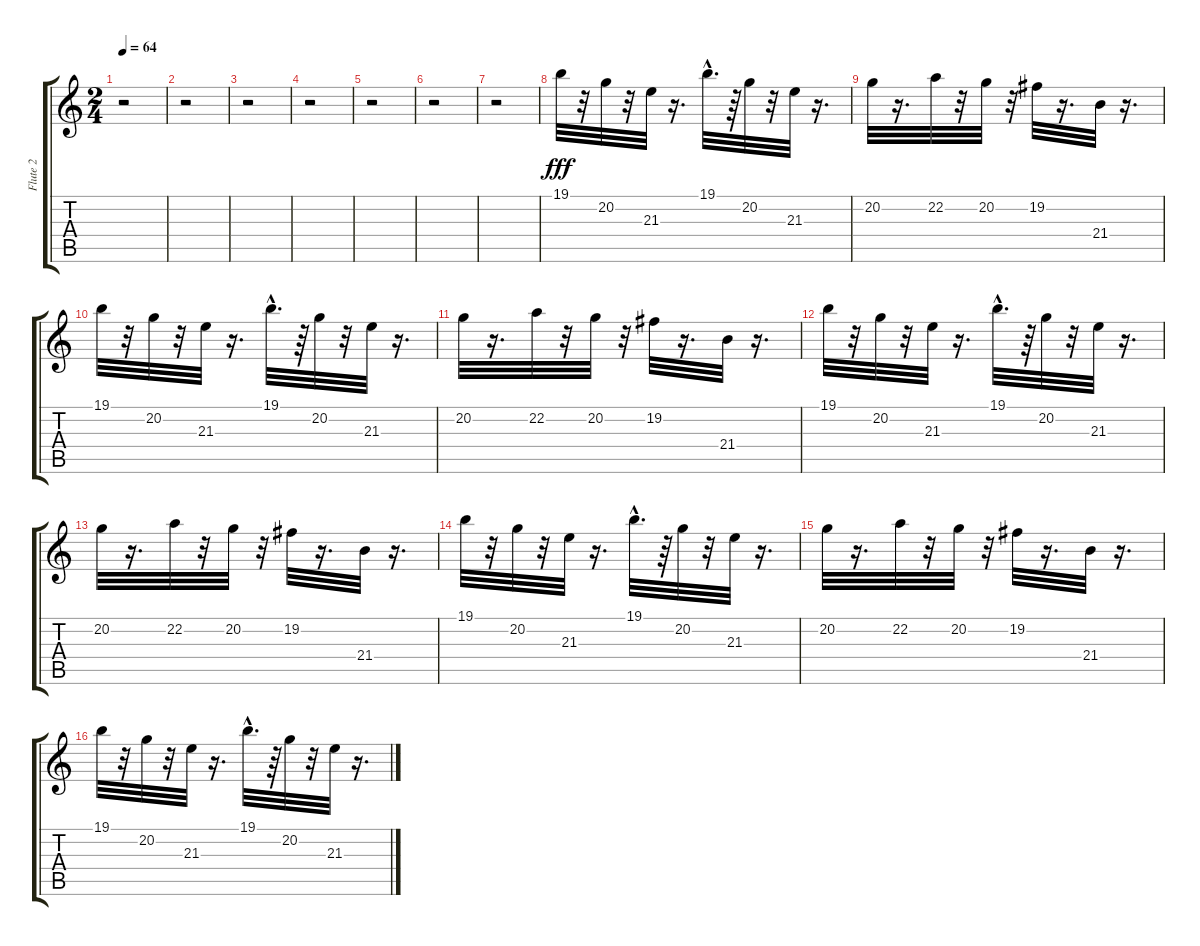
\track ("Flute 2" "Flute 2") {instrument panflute}
\staff {score tabs}
\tuning (E4 B3 G3 D3 A2 E2) {hide}
\ts (2 4)
\tempo 64
\clef g2
\ks c
r.2{dy fff} |
r.2 |
r.2 |
r.2 |
r.2 |
r.2 |
r.2 |
19.1.32 r.32 20.2.32 r.32 21.3.32 r.16{d} 19.1{hac}.32{d} r.64 20.2.32 r.32 21.3.32 r.16{d} |
20.2.32 r.16{d} 22.2.32 r.32 20.2.32 r.32 19.2.32 r.16{d} 21.4.32 r.16{d} |
19.1.32 r.32 20.2.32 r.32 21.3.32 r.16{d} 19.1{hac}.32{d} r.64 20.2.32 r.32 21.3.32 r.16{d} |
20.2.32 r.16{d} 22.2.32 r.32 20.2.32 r.32 19.2.32 r.16{d} 21.4.32 r.16{d} |
19.1.32 r.32 20.2.32 r.32 21.3.32 r.16{d} 19.1{hac}.32{d} r.64 20.2.32 r.32 21.3.32 r.16{d} |
20.2.32 r.16{d} 22.2.32 r.32 20.2.32 r.32 19.2.32 r.16{d} 21.4.32 r.16{d} |
19.1.32 r.32 20.2.32 r.32 21.3.32 r.16{d} 19.1{hac}.32{d} r.64 20.2.32 r.32 21.3.32 r.16{d} |
20.2.32 r.16{d} 22.2.32 r.32 20.2.32 r.32 19.2.32 r.16{d} 21.4.32 r.16{d} |
19.1.32 r.32 20.2.32 r.32 21.3.32 r.16{d} 19.1{hac}.32{d} r.64 20.2.32 r.32 21.3.32 r.16{d}
